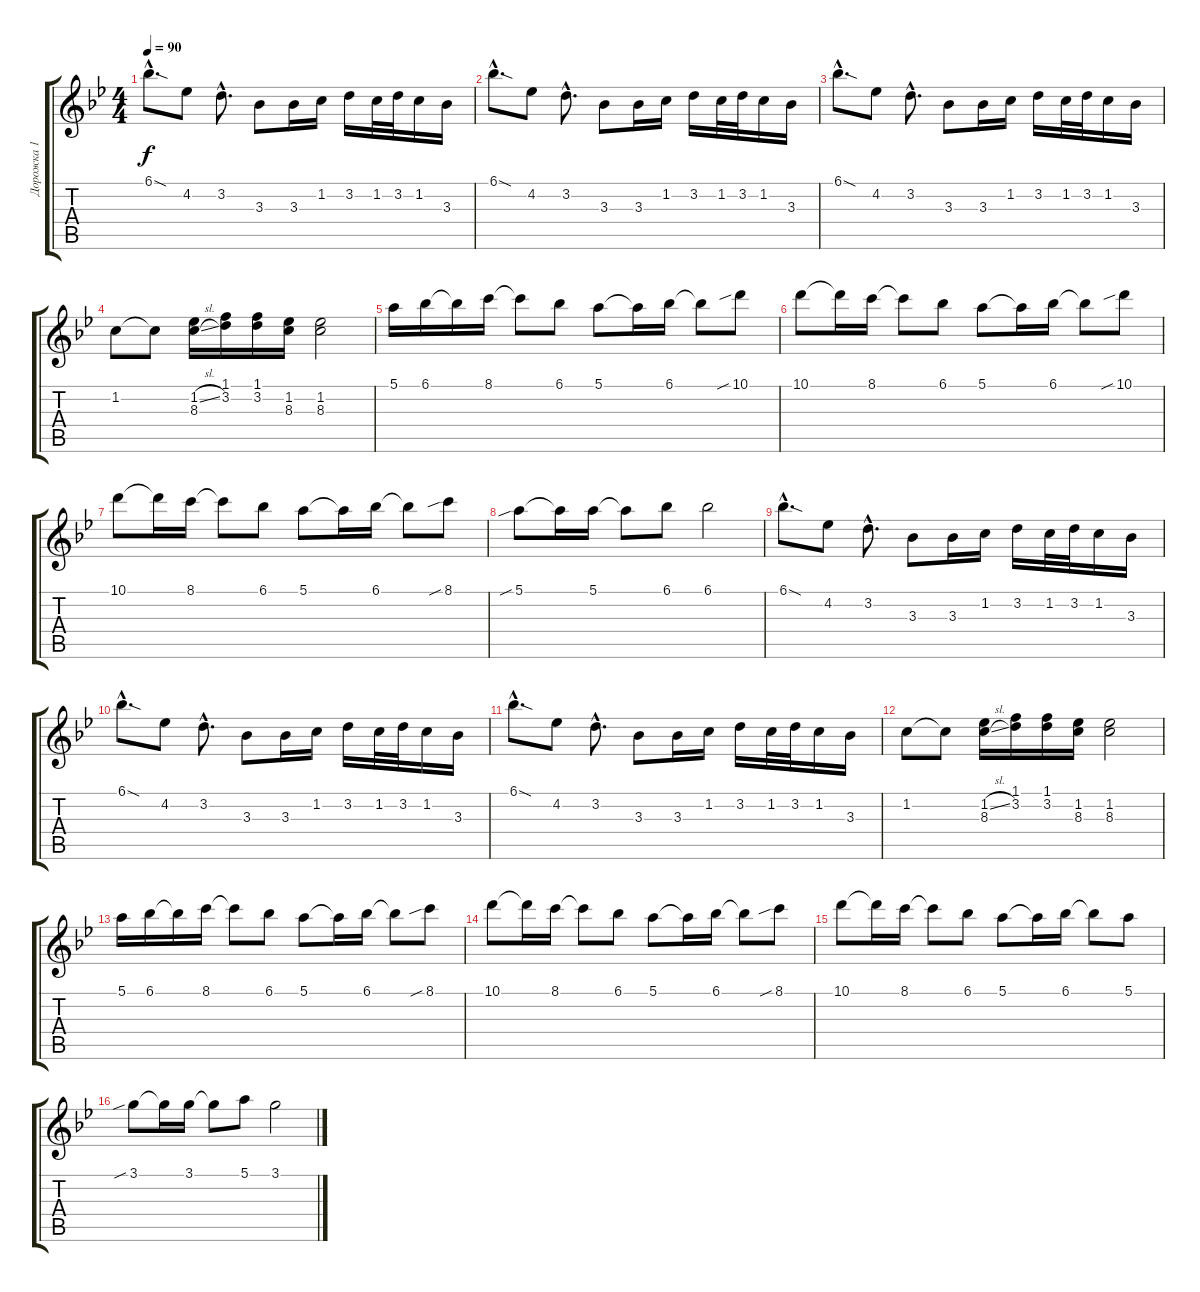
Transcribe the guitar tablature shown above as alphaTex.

\track ("Дорожка 1" "Дорожка 1") {instrument acousticguitarsteel}
\staff {score tabs}
\tuning (E4 B3 G3 D3 A2 E2) {hide}
\ts (4 4)
\tempo 90
\clef g2
\ks gminor
6.1{sod hac}.8{d dy f instrument acousticguitarsteel} 4.2.8 3.2{hac}.8{d} 3.3.8 3.3.16 1.2.16 3.2.16 1.2.32 3.2.32 1.2.16 3.3.16 |
6.1{sod hac}.8{d} 4.2.8 3.2{hac}.8{d} 3.3.8 3.3.16 1.2.16 3.2.16 1.2.32 3.2.32 1.2.16 3.3.16 |
6.1{sod hac}.8{d} 4.2.8 3.2{hac}.8{d} 3.3.8 3.3.16 1.2.16 3.2.16 1.2.32 3.2.32 1.2.16 3.3.16 |
1.2.8 1.2{t}.8 (1.2{sl} 8.3).16 (1.1 3.2).16 (1.1 3.2).16 (1.2 8.3).16 (1.2 8.3).2 |
5.1.16 6.1.16 6.1{t}.16 8.1.16 8.1{t}.8 6.1.8 5.1.8 5.1{t}.16 6.1.16 6.1{t}.8 10.1{sib}.8 |
10.1.8 10.1{t}.16 8.1.16 8.1{t}.8 6.1.8 5.1.8 5.1{t}.16 6.1.16 6.1{t}.8 10.1{sib}.8 |
10.1.8 10.1{t}.16 8.1.16 8.1{t}.8 6.1.8 5.1.8 5.1{t}.16 6.1.16 6.1{t}.8 8.1{sib}.8 |
5.1{sib}.8 5.1{t}.16 5.1.16 5.1{t}.8 6.1.8 6.1.2 |
6.1{sod hac}.8{d} 4.2.8 3.2{hac}.8{d} 3.3.8 3.3.16 1.2.16 3.2.16 1.2.32 3.2.32 1.2.16 3.3.16 |
6.1{sod hac}.8{d} 4.2.8 3.2{hac}.8{d} 3.3.8 3.3.16 1.2.16 3.2.16 1.2.32 3.2.32 1.2.16 3.3.16 |
6.1{sod hac}.8{d} 4.2.8 3.2{hac}.8{d} 3.3.8 3.3.16 1.2.16 3.2.16 1.2.32 3.2.32 1.2.16 3.3.16 |
1.2.8 1.2{t}.8 (1.2{sl} 8.3).16 (1.1 3.2).16 (1.1 3.2).16 (1.2 8.3).16 (1.2 8.3).2 |
5.1.16 6.1.16 6.1{t}.16 8.1.16 8.1{t}.8 6.1.8 5.1.8 5.1{t}.16 6.1.16 6.1{t}.8 8.1{sib}.8 |
10.1.8 10.1{t}.16 8.1.16 8.1{t}.8 6.1.8 5.1.8 5.1{t}.16 6.1.16 6.1{t}.8 8.1{sib}.8 |
10.1.8 10.1{t}.16 8.1.16 8.1{t}.8 6.1.8 5.1.8 5.1{t}.16 6.1.16 6.1{t}.8 5.1.8 |
3.1{sib}.8 3.1{t}.16 3.1.16 3.1{t}.8 5.1.8 3.1.2
